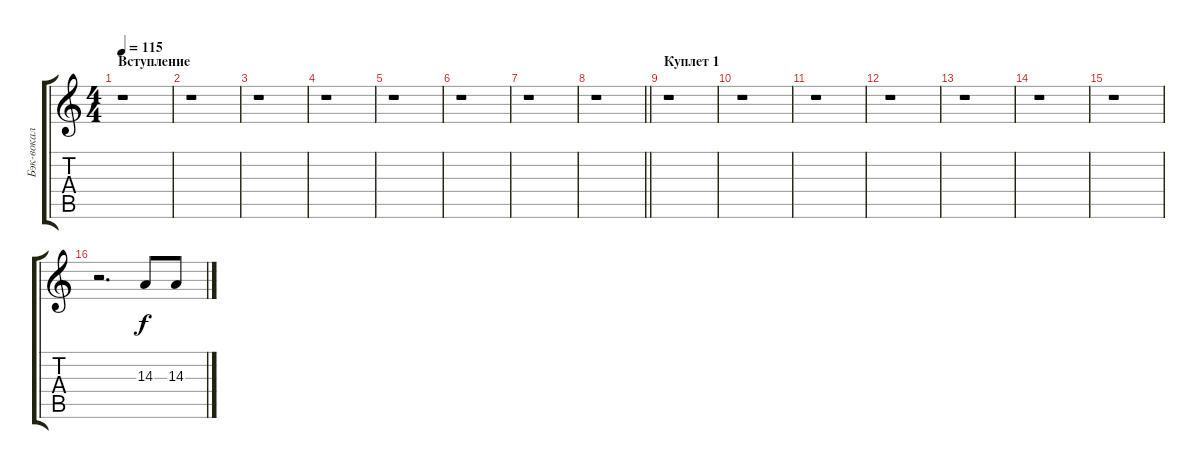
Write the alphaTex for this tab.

\track ("Бэк-вокал" "Бэк-вокал") {instrument oboe}
\staff {score tabs}
\tuning (E4 B3 G3 D3 A2 E2) {hide}
\ts (4 4)
\section ("" "Вступление")
\tempo 115
\clef g2
\ks c
r.1{dy f instrument oboe} |
r.1 |
r.1 |
r.1 |
r.1 |
r.1 |
r.1 |
\barLineRight lightlight
r.1 |
\section ("" "Куплет 1")
r.1 |
r.1 |
r.1 |
r.1 |
r.1 |
r.1 |
r.1 |
r.2{d} 14.3.8 14.3.8
